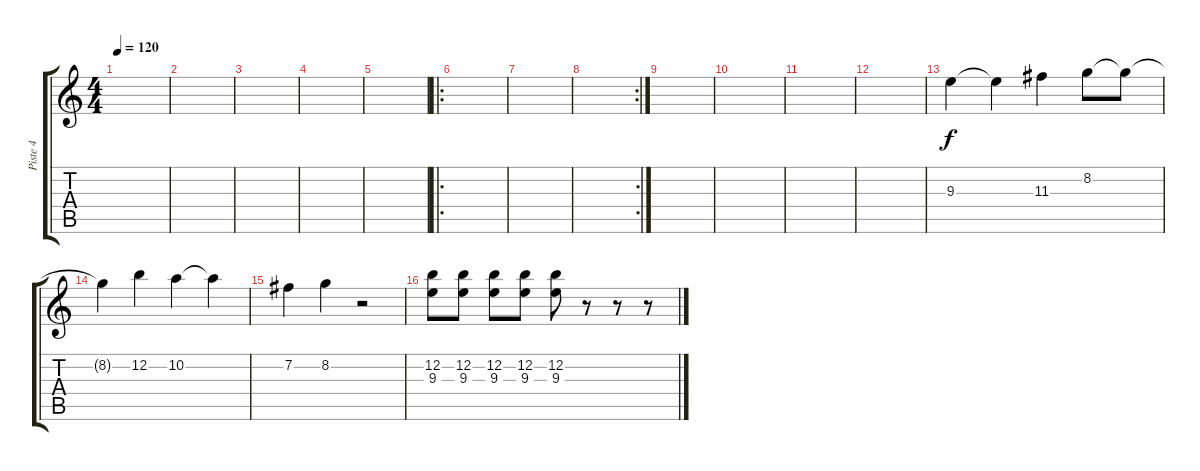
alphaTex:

\track ("Piste 4" "Piste 4") {instrument acousticguitarnylon}
\staff {score tabs}
\tuning (E4 B3 G3 D3 A2 E2) {hide}
\ts (4 4)
\tempo 120
\clef g2
\ks c
|
|
|
|
|
\ro
|
|
\rc 2
|
|
|
|
|
9.3.4{instrument stringensemble1} 9.3{t}.4 11.3.4 8.2.8 8.2{t}.8 |
8.2{t}.4 12.2.4 10.2.4 10.2{t}.4 |
7.2.4 8.2.4 r.2 |
(12.2 9.3).8 (12.2 9.3).8 (12.2 9.3).8 (12.2 9.3).8 (12.2 9.3).8 r.8 r.8 r.8
